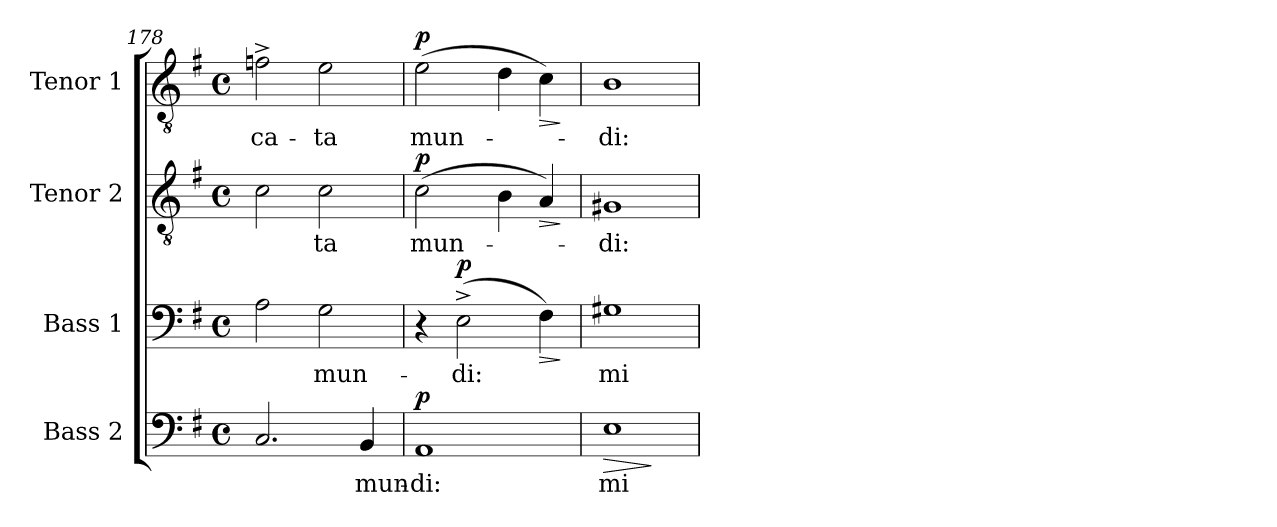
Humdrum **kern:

**kern	**text	**dynam	**kern	**text	**dynam	**kern	**text	**dynam	**kern	**text	**dynam
*part4	*part4	*part4	*part3	*part3	*part3	*part2	*part2	*part2	*part1	*part1	*part1
*staff4	*staff4	*staff4	*staff3	*staff3	*staff3	*staff2	*staff2	*staff2	*staff1	*staff1	*staff1
*I"Bass 2	*	*	*I"Bass 1	*	*	*I"Tenor 2	*	*	*I"Tenor 1	*	*
*I'B. 2	*	*	*I'B. 1	*	*	*I'T. 2	*	*	*I'T. 1	*	*
*clefF4	*	*	*clefF4	*	*	*clefGv2	*	*	*clefGv2	*	*
*k[f#]	*	*	*k[f#]	*	*	*k[f#]	*	*	*k[f#]	*	*
*G:	*	*	*G:	*	*	*G:	*	*	*G:	*	*
*M4/4	*	*	*M4/4	*	*	*M4/4	*	*	*M4/4	*	*
*met(c)	*	*	*met(c)	*	*	*met(c)	*	*	*met(c)	*	*
=178	=178	=178	=178	=178	=178	=178	=178	=178	=178	=178	=178
!	!	!	!	!	!	!	!	!	!	!LO:LY:b	!
2.C/	.	.	2A\	.	.	2c\	.	.	2fn^>\	-ca-	.
!	!	!	!	!LO:LY:b	!	!	!LO:LY:b	!	!	!LO:LY:b	!
.	.	.	2G\	mun-	.	2c\	-ta	.	2e\	-ta	.
!	!LO:LY:b	!	!	!	!	!	!	!	!	!	!
4BB/	mun-	.	.	.	.	.	.	.	.	.	.
=179	=179	=179	=179	=179	=179	=179	=179	=179	=179	=179	=179
!	!LO:LY:b	!LO:DY:a	!	!	!	!	!LO:LY:b	!LO:DY:a	!	!LO:LY:b	!LO:DY:a
1AA	-di:	p	4r	.	.	(>2c\	mun-	p	(>2e\	mun-	p
!	!	!	!	!LO:LY:b	!LO:DY:a	!	!	!	!	!	!
.	.	.	(>2E^>\	-di:	p	.	.	.	.	.	.
.	.	.	.	.	.	4B\	.	.	4d\	.	.
!	!	!	!	!	!LO:HP:b	!	!	!LO:HP:b	!	!	!LO:HP:b
.	.	.	4F#\)	.	>	4A/)	.	>	4c\)	.	>
.	.	.	.	.	]	.	.	]	.	.	]
!!LO:PB:g=z
=180	=180	=180	=180	=180	=180	=180	=180	=180	=180	=180	=180
!	!LO:LY:b	!LO:HP:b	!	!LO:LY:b	!	!	!LO:LY:b	!	!	!LO:LY:b	!
1E	mi-	>	1G#X	mi-	.	1G#X	-di:	.	1B	-di:	.
.	.	]	.	.	.	.	.	.	.	.	.
=	=	=	=	=	=	=	=	=	=	=	=
*-	*-	*-	*-	*-	*-	*-	*-	*-	*-	*-	*-
